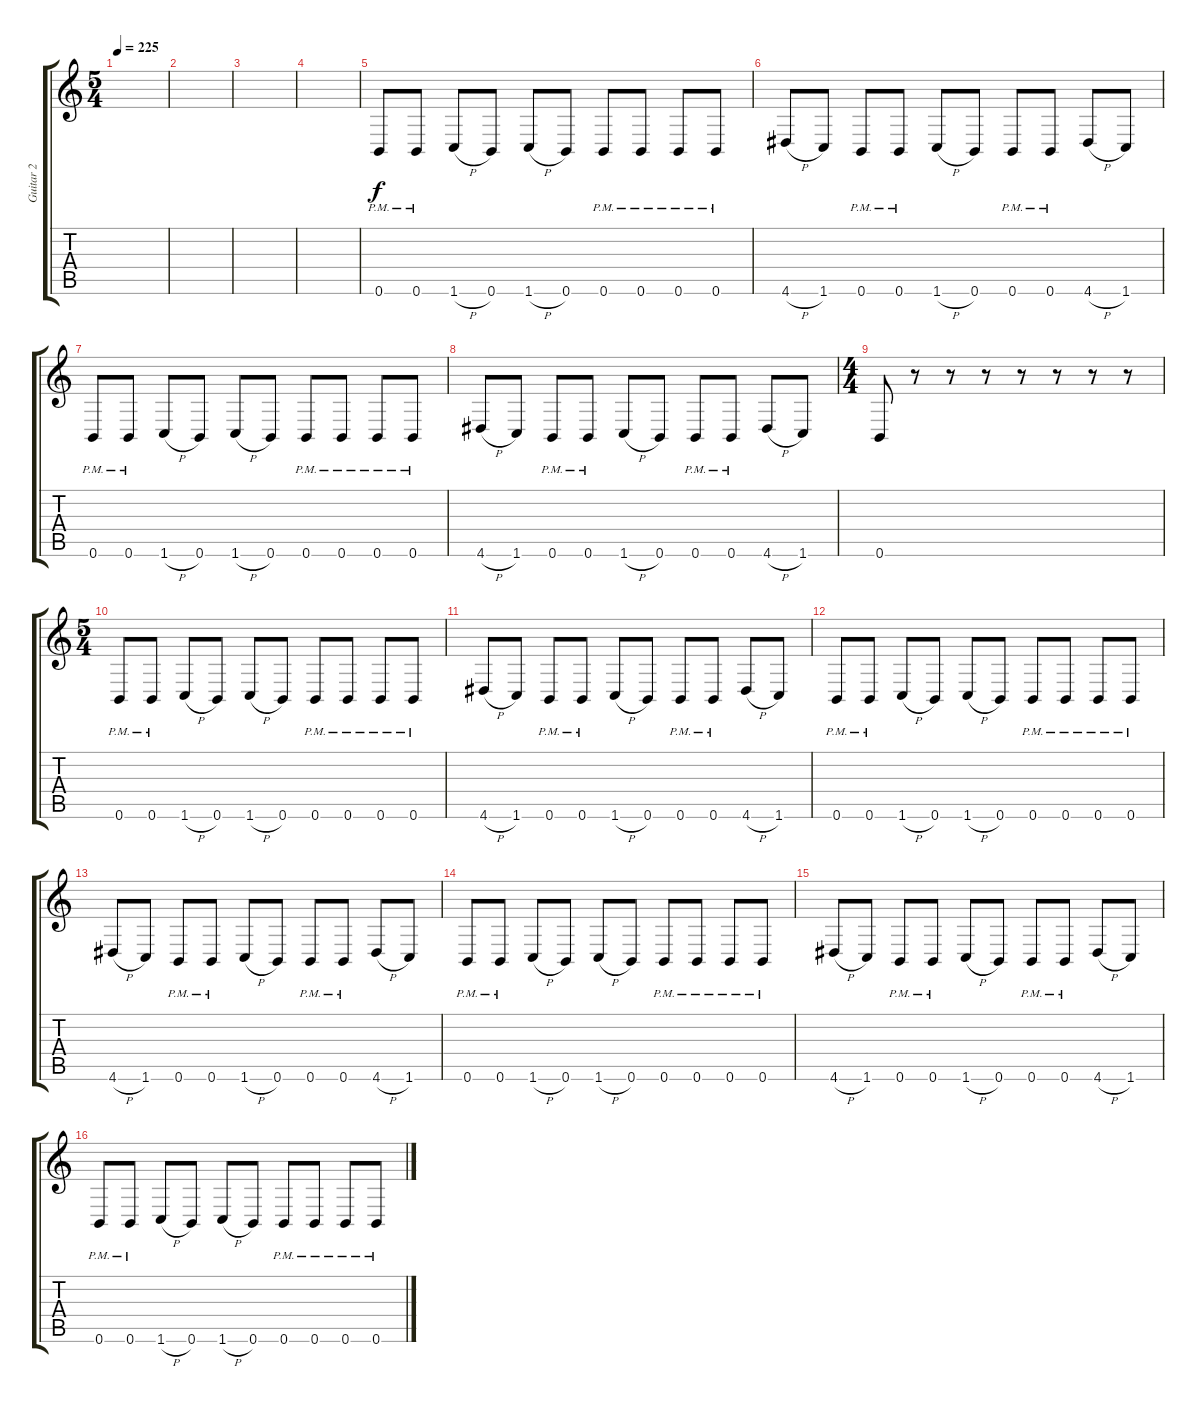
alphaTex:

\track ("Guitar 2" "Guitar 2") {instrument overdrivenguitar}
\staff {score tabs}
\tuning (B3 Gb3 D3 A2 E2 B1) {hide}
\ts (5 4)
\tempo 225
\clef g2
\ks c
|
|
|
|
0.6{pm}.8 0.6{pm}.8 1.6{h}.8 0.6.8 1.6{h}.8 0.6.8 0.6{pm}.8 0.6{pm}.8 0.6{pm}.8 0.6{pm}.8 |
4.6{h}.8 1.6.8 0.6{pm}.8 0.6{pm}.8 1.6{h}.8 0.6.8 0.6{pm}.8 0.6{pm}.8 4.6{h}.8 1.6.8 |
0.6{pm}.8 0.6{pm}.8 1.6{h}.8 0.6.8 1.6{h}.8 0.6.8 0.6{pm}.8 0.6{pm}.8 0.6{pm}.8 0.6{pm}.8 |
4.6{h}.8 1.6.8 0.6{pm}.8 0.6{pm}.8 1.6{h}.8 0.6.8 0.6{pm}.8 0.6{pm}.8 4.6{h}.8 1.6.8 |
\ts (4 4)
0.6.8 r.8 r.8 r.8 r.8 r.8 r.8 r.8 |
\ts (5 4)
0.6{pm}.8 0.6{pm}.8 1.6{h}.8 0.6.8 1.6{h}.8 0.6.8 0.6{pm}.8 0.6{pm}.8 0.6{pm}.8 0.6{pm}.8 |
4.6{h}.8 1.6.8 0.6{pm}.8 0.6{pm}.8 1.6{h}.8 0.6.8 0.6{pm}.8 0.6{pm}.8 4.6{h}.8 1.6.8 |
0.6{pm}.8 0.6{pm}.8 1.6{h}.8 0.6.8 1.6{h}.8 0.6.8 0.6{pm}.8 0.6{pm}.8 0.6{pm}.8 0.6{pm}.8 |
4.6{h}.8 1.6.8 0.6{pm}.8 0.6{pm}.8 1.6{h}.8 0.6.8 0.6{pm}.8 0.6{pm}.8 4.6{h}.8 1.6.8 |
0.6{pm}.8 0.6{pm}.8 1.6{h}.8 0.6.8 1.6{h}.8 0.6.8 0.6{pm}.8 0.6{pm}.8 0.6{pm}.8 0.6{pm}.8 |
4.6{h}.8 1.6.8 0.6{pm}.8 0.6{pm}.8 1.6{h}.8 0.6.8 0.6{pm}.8 0.6{pm}.8 4.6{h}.8 1.6.8 |
0.6{pm}.8 0.6{pm}.8 1.6{h}.8 0.6.8 1.6{h}.8 0.6.8 0.6{pm}.8 0.6{pm}.8 0.6{pm}.8 0.6{pm}.8
